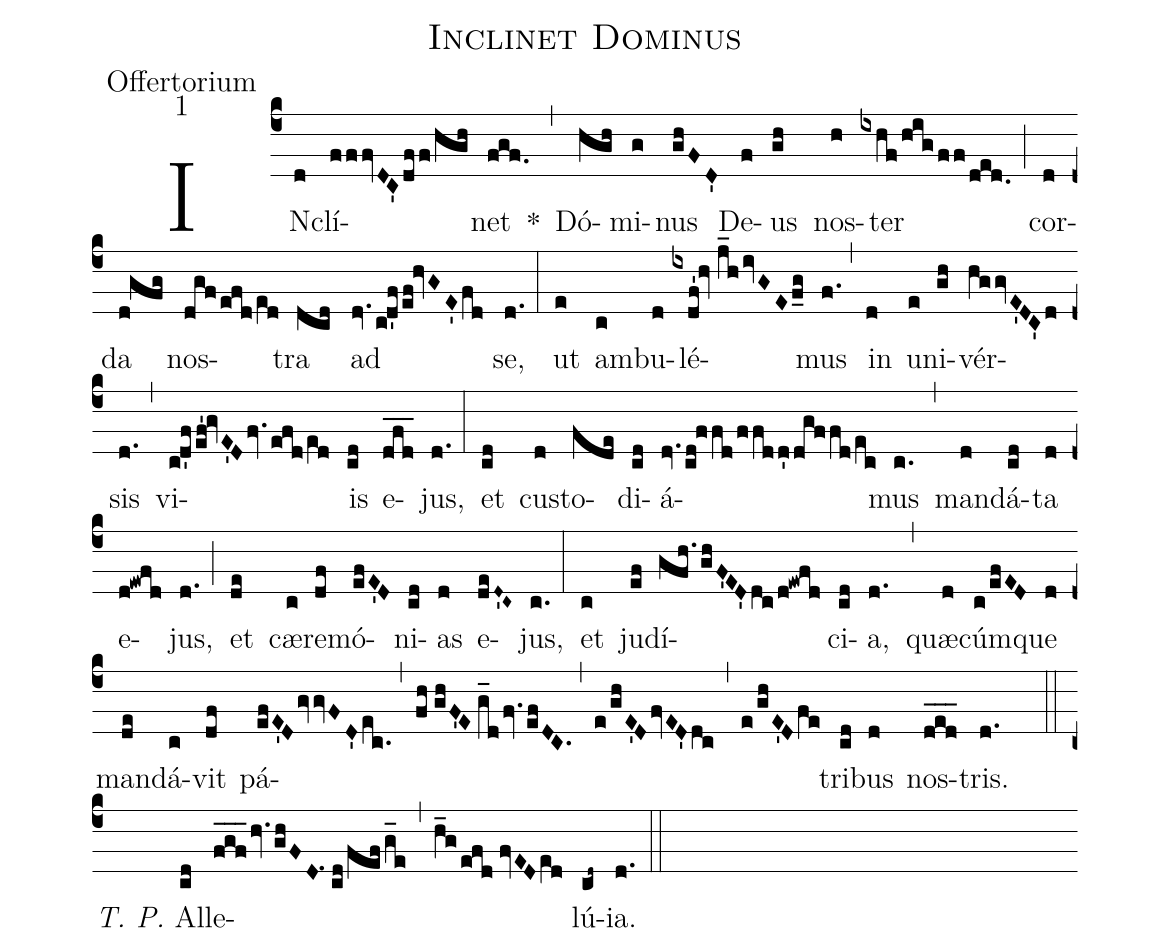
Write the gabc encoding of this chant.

name: Inclinet Dominus;
office-part: Offertorium;
mode: 1;
%%
(c4) IN(d)clí(fffvDC'dff/hgh)net(fgf.) *(,) Dó(hgh)mi(g)nus(ghFD') De(f)us(gh) nos(h)ter(ixhf/!hig/!ff/ded.) (;) cor(d)da(d!gfg) nos(dgfefd/e[ll:1]d)tra(dcd) ad(dv.cd'f/ef!hvGE'fd) se,(d.) (:)
ut(e) am(c)bu(d)lé(ixdf'!hv//j_hivGEf_g)mus(f.) (,) in(d) u(e)ni(gh)vér(hggvE'DC'd)sis(d.) (,) vi(cd'f/ef'!gvE'Dfv.efd/e[ll:1]d)is(cd) e(dfd___)jus,(d.) (:)
et(cd) cus(d)to(fde)di(cd)á(dv.cd!ffd/ffdd'dgffd/ec)mus(c.) (,) man(d)dá(cd)ta(d) e(d!ewfd)jus,(d.) (;) et(de) cæ(c)re(df)mó(efE'D)ni(cd)as(d) e(deD~'C~)jus,(c.) (:)
et(c) ju(ef)dí(gfh./ghF'ED'dc/d!ewfd)ci(cd)a,(d.) (,) quæ(d)cúm(c/efED)que(d) man(de)dá(c)vit(df) pá(efE'DgvvFD'ec.)(,)(fh//ghF'E//g_dfv.efDC.)(,)(e/ghE'DfvED'dc)(,)(e/ghE'Dfe)tri(cd)bus(d) nos(d_e_d_)tris.(d.) (::)
<i>T. P.</i> Al(cd)le(f_g_f_hv.ghFD.1//cd/fefg_e)(,)(h_gefd//fvEDe[ll:1]d)lú(cd~)ia.(d.) (::)
